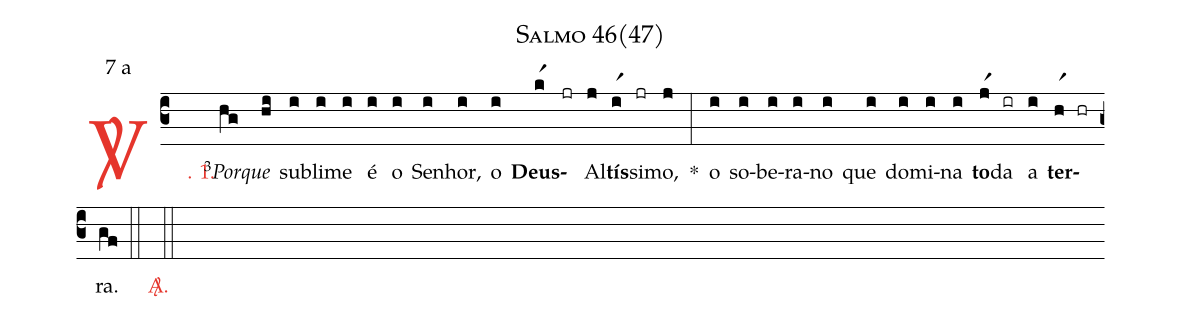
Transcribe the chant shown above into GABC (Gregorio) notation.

name: Salmo 46(47);
mode: 7;
mode-differentia: a;
%%
(c3)

<c><sp>V/</sp>. 1.</c>() <v>\VSup{3}</v><i>Por</i>(hg)<i>que</i>(hi) su(i)bli(i)me(i) é(i) o(i) Se(i)nhor,(i) o(i) <b>Deus</b>(kr1)(jr) Al(j)<b>tís</b>(ir1)si(jr)mo,(j) *(:) o(i) so(i)be(i)ra(i)no(i) que(i) do(i)mi(i)na(i) <b>to</b>(jr1)da(ir) a(i) <b>ter</b>(hr1)(hr)ra.(gf)

(::)

<c><sp>A/</sp>.</c>(::)
